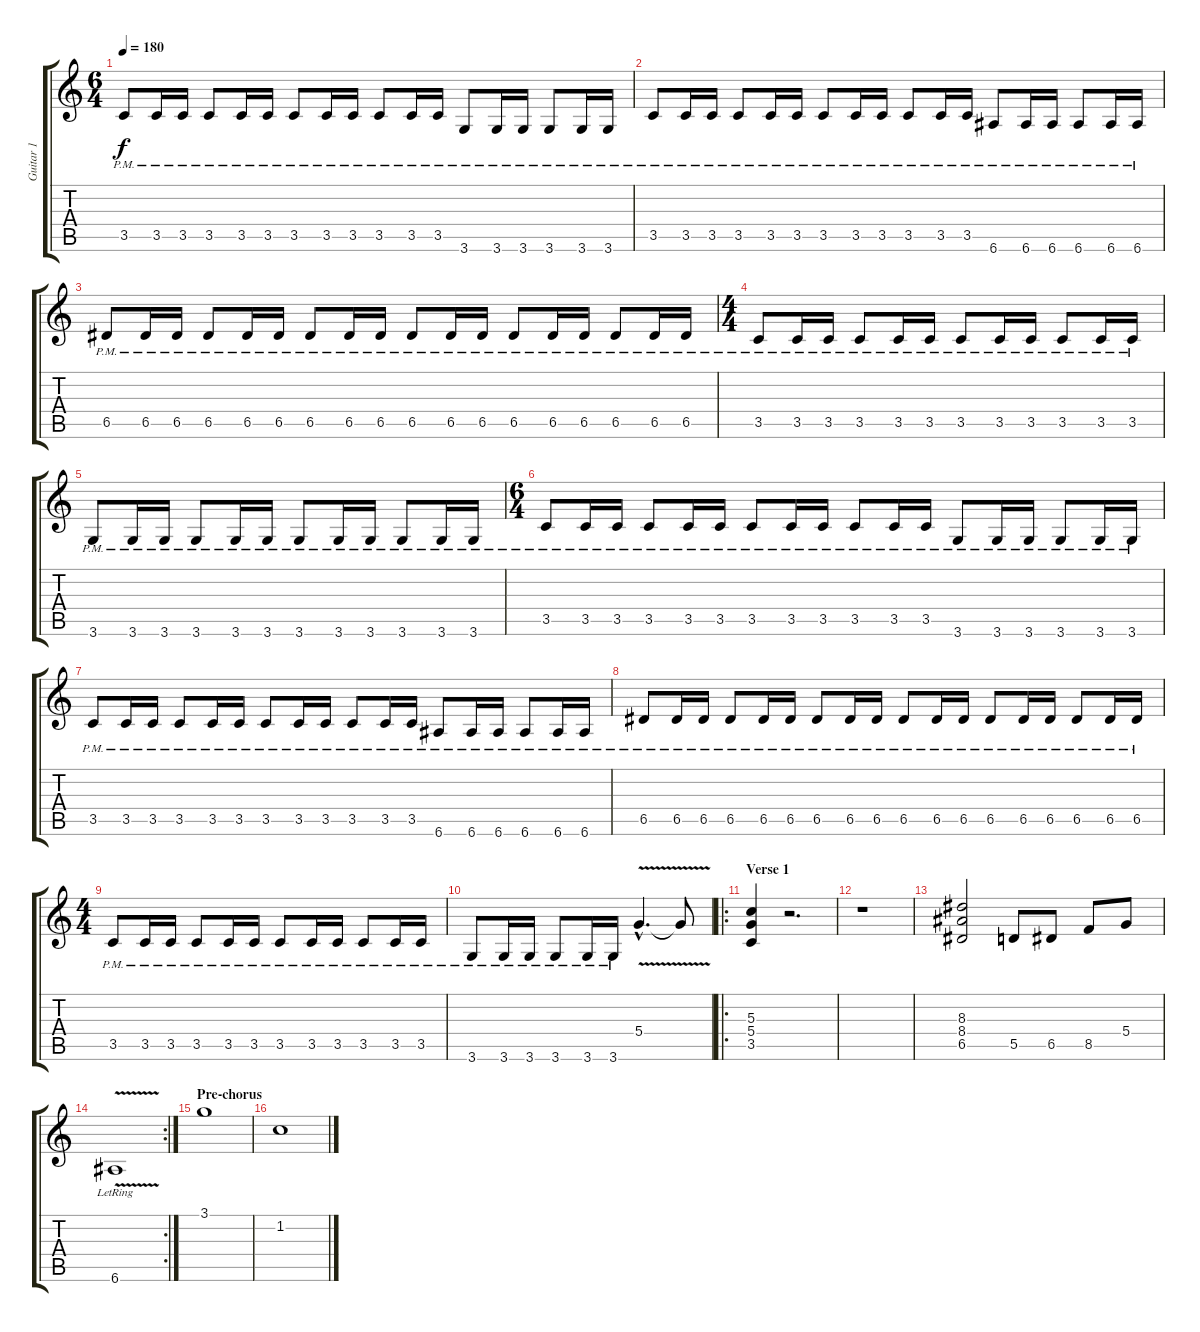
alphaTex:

\track ("Guitar 1" "Guitar 1") {instrument acousticguitarnylon}
\staff {score tabs}
\tuning (E4 B3 G3 D3 A2 E2) {hide}
\ts (6 4)
\tempo 180
\clef g2
\ks c
3.5{pm}.8{dy f} 3.5{pm}.16 3.5{pm}.16 3.5{pm}.8 3.5{pm}.16 3.5{pm}.16 3.5{pm}.8 3.5{pm}.16 3.5{pm}.16 3.5{pm}.8 3.5{pm}.16 3.5{pm}.16 3.6{pm}.8 3.6{pm}.16 3.6{pm}.16 3.6{pm}.8 3.6{pm}.16 3.6{pm}.16 |
3.5{pm}.8 3.5{pm}.16 3.5{pm}.16 3.5{pm}.8 3.5{pm}.16 3.5{pm}.16 3.5{pm}.8 3.5{pm}.16 3.5{pm}.16 3.5{pm}.8 3.5{pm}.16 3.5{pm}.16 6.6{pm}.8 6.6{pm}.16 6.6{pm}.16 6.6{pm}.8 6.6{pm}.16 6.6{pm}.16 |
6.5{pm}.8 6.5{pm}.16 6.5{pm}.16 6.5{pm}.8 6.5{pm}.16 6.5{pm}.16 6.5{pm}.8 6.5{pm}.16 6.5{pm}.16 6.5{pm}.8 6.5{pm}.16 6.5{pm}.16 6.5{pm}.8 6.5{pm}.16 6.5{pm}.16 6.5{pm}.8 6.5{pm}.16 6.5{pm}.16 |
\ts (4 4)
3.5{pm}.8 3.5{pm}.16 3.5{pm}.16 3.5{pm}.8 3.5{pm}.16 3.5{pm}.16 3.5{pm}.8 3.5{pm}.16 3.5{pm}.16 3.5{pm}.8 3.5{pm}.16 3.5{pm}.16 |
3.6{pm}.8 3.6{pm}.16 3.6{pm}.16 3.6{pm}.8 3.6{pm}.16 3.6{pm}.16 3.6{pm}.8 3.6{pm}.16 3.6{pm}.16 3.6{pm}.8 3.6{pm}.16 3.6{pm}.16 |
\ts (6 4)
3.5{pm}.8 3.5{pm}.16 3.5{pm}.16 3.5{pm}.8 3.5{pm}.16 3.5{pm}.16 3.5{pm}.8 3.5{pm}.16 3.5{pm}.16 3.5{pm}.8 3.5{pm}.16 3.5{pm}.16 3.6{pm}.8 3.6{pm}.16 3.6{pm}.16 3.6{pm}.8 3.6{pm}.16 3.6{pm}.16 |
3.5{pm}.8 3.5{pm}.16 3.5{pm}.16 3.5{pm}.8 3.5{pm}.16 3.5{pm}.16 3.5{pm}.8 3.5{pm}.16 3.5{pm}.16 3.5{pm}.8 3.5{pm}.16 3.5{pm}.16 6.6{pm}.8 6.6{pm}.16 6.6{pm}.16 6.6{pm}.8 6.6{pm}.16 6.6{pm}.16 |
6.5{pm}.8 6.5{pm}.16 6.5{pm}.16 6.5{pm}.8 6.5{pm}.16 6.5{pm}.16 6.5{pm}.8 6.5{pm}.16 6.5{pm}.16 6.5{pm}.8 6.5{pm}.16 6.5{pm}.16 6.5{pm}.8 6.5{pm}.16 6.5{pm}.16 6.5{pm}.8 6.5{pm}.16 6.5{pm}.16 |
\ts (4 4)
3.5{pm}.8 3.5{pm}.16 3.5{pm}.16 3.5{pm}.8 3.5{pm}.16 3.5{pm}.16 3.5{pm}.8 3.5{pm}.16 3.5{pm}.16 3.5{pm}.8 3.5{pm}.16 3.5{pm}.16 |
3.6{pm}.8 3.6{pm}.16 3.6{pm}.16 3.6{pm}.8 3.6{pm}.16 3.6{pm}.16 5.4{v hac}.4{d} 5.4{t}.8 |
\ro
\section ("" "Verse 1")
(5.3 5.4 3.5).4 r.2{d} |
r.1 |
(8.3 8.4 6.5).2 5.5.8 6.5.8 8.5.8 5.4.8 |
\rc 2
6.6{v lr}.1 |
\section ("" "Pre-chorus")
3.1.1 |
1.2.1
